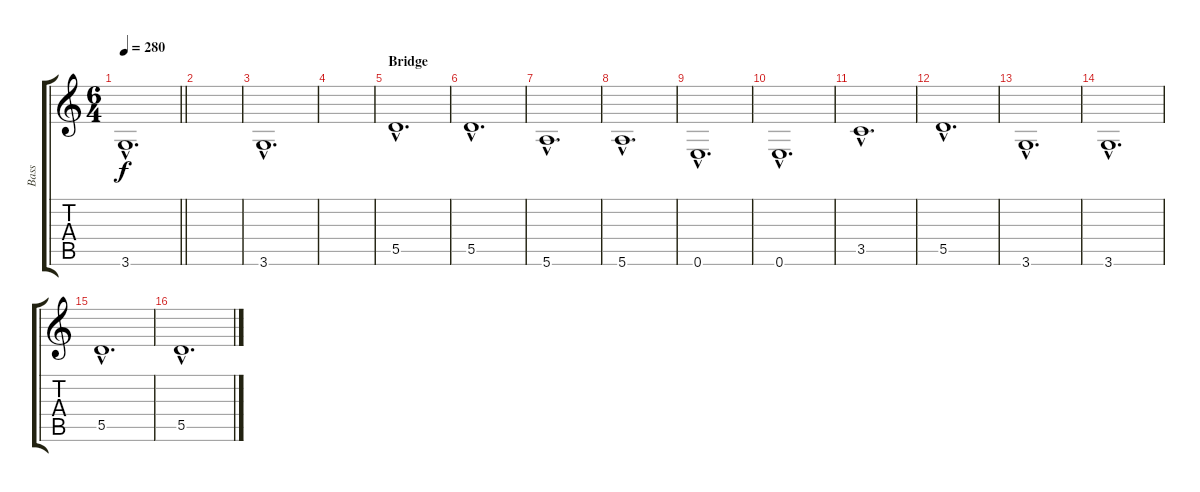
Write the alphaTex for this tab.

\track ("Bass" "Bass") {instrument electricbassfinger}
\staff {score tabs}
\tuning (E4 B3 G3 D3 A2 E2) {hide}
\ts (6 4)
\tempo 280
\clef g2
\barLineRight lightlight
\ks c
3.6{hac}.1{d dy f} |
|
3.6{hac}.1{d} |
|
\section ("" "Bridge")
5.5{hac}.1{d} |
5.5{hac}.1{d} |
5.6{hac}.1{d} |
5.6{hac}.1{d} |
0.6{hac}.1{d} |
0.6{hac}.1{d} |
3.5{hac}.1{d} |
5.5{hac}.1{d} |
3.6{hac}.1{d} |
3.6{hac}.1{d} |
5.5{hac}.1{d} |
5.5{hac}.1{d}
